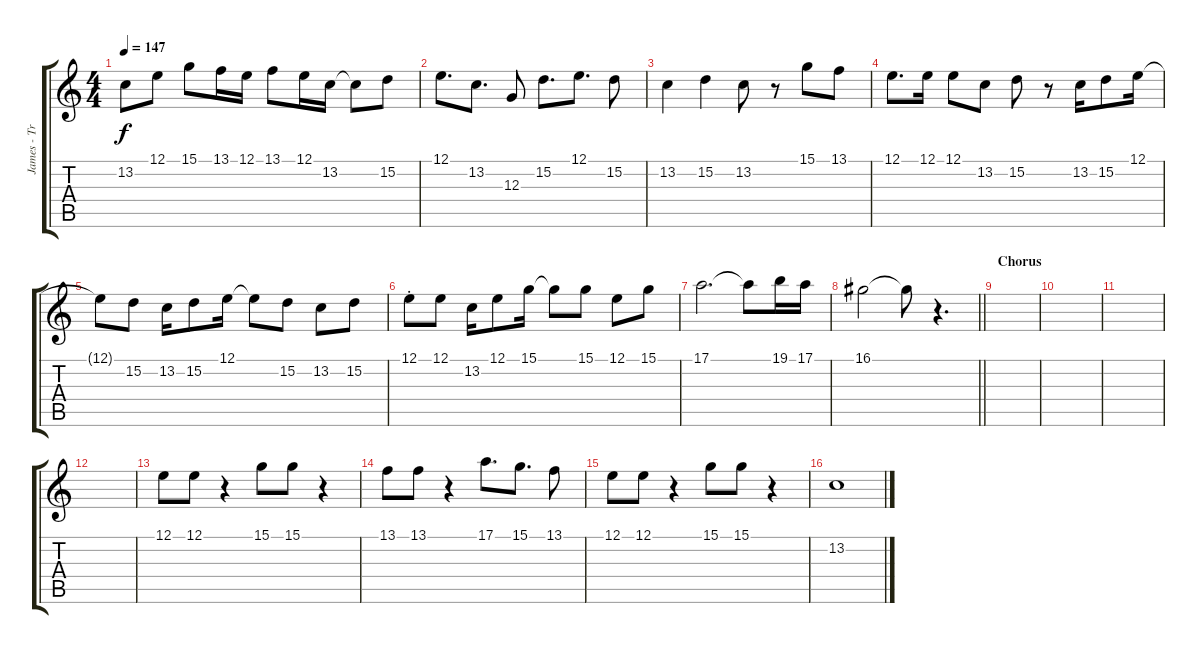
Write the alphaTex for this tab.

\track ("James - Trumpet" "James - Tr") {instrument trumpet}
\staff {score tabs}
\tuning (E4 B3 G3 D3 A2 E2) {hide}
\ts (4 4)
\tempo 147
\clef g2
\ks c
13.2.8{dy f} 12.1.8 15.1.8 13.1.16 12.1.16 13.1.8 12.1.16 13.2.16 13.2{t}.8 15.2.8 |
12.1.8{d} 13.2.8{d} 12.3.8 15.2.8{d} 12.1.8{d} 15.2.8 |
13.2.4 15.2.4 13.2.8 r.8 15.1.8 13.1.8 |
12.1.8{d} 12.1.16 12.1.8 13.2.8 15.2.8 r.8 13.2.16 15.2.8 12.1.16 |
12.1{t}.8 15.2.8 13.2.16 15.2.8 12.1.16 12.1{t}.8 15.2.8 13.2.8 15.2.8 |
12.1{st}.8 12.1.8 13.2.16 12.1.8 15.1.16 15.1{t}.8 15.1.8 12.1.8 15.1.8 |
17.1.2{d} 17.1{t}.8 19.1.16 17.1.16 |
\barLineRight lightlight
16.1.2 16.1{t}.8 r.4{d} |
\section ("" "Chorus")
|
|
|
|
12.1.8 12.1.8 r.4 15.1.8 15.1.8 r.4 |
13.1.8 13.1.8 r.4 17.1.8{d} 15.1.8{d} 13.1.8 |
12.1.8 12.1.8 r.4 15.1.8 15.1.8 r.4 |
13.2.1
